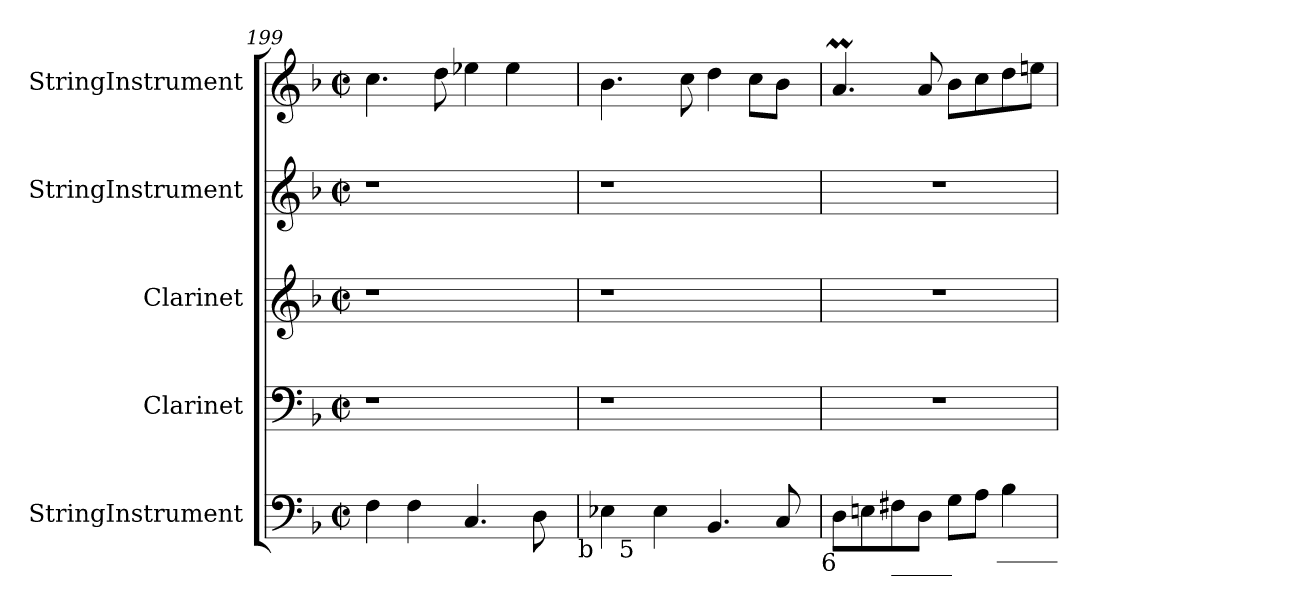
**kern	**kern	**kern	**kern	**kern
*part5	*part4	*part3	*part2	*part1
*staff5	*staff4	*staff3	*staff2	*staff1
*I"StringInstrument	*I"Clarinet	*I"Clarinet	*I"StringInstrument	*I"StringInstrument
*I'Str	*I'Cl	*I'Cl	*I'Str	*I'Str
*clefF4	*clefF4	*clefG2	*clefG2	*clefG2
*	*ITrd1c2	*ITrd1c2	*	*
*k[b-]	*k[b-e-a-]	*k[b-e-a-]	*k[b-]	*k[b-]
*F:	*E-:	*E-:	*F:	*F:
*M2/2	*M2/2	*M2/2	*M2/2	*M2/2
*met(c|)	*met(c|)	*met(c|)	*met(c|)	*met(c|)
=199	=199	=199	=199	=199
4F\	1r	1r	1r	4.cc\
4F\	.	.	.	.
.	.	.	.	8dd\
4.C/	.	.	.	4ee-X\
.	.	.	.	4ee-\
8D\	.	.	.	.
16ryy	16ryy	16ryy	16ryy	16ryy
!LO:TX:b:t=b	!	!	!	!
=200	=200	=200	=200	=200
*^	*	*	*	*
4E-X\	16ryy	1r	1r	1r	4.b-\
!	!LO:TX:b:t=5	!	!	!	!
.	1ryy	.	.	.	.
4E-\	.	.	.	.	.
.	.	.	.	.	8cc\
4.BB-/	.	.	.	.	4dd\
.	.	.	.	.	8cc\L
8C/	.	.	.	.	8b-\J
16ryy	.	16ryy	16ryy	16ryy	16ryy
!	!LO:TX:b:t=6	!	!	!	!
!!LO:LB:g=z
=201	=201	=201	=201	=201	=201
!LO:TX:b:t=#	!	!	!	!	!
*v	*v	*	*	*	*
8D\L	1r	1r	1r	4.am/
8En\	.	.	.	.
!LO:TX:b:t=_____	!	!	!	!
8F#X\	.	.	.	.
8D\J	.	.	.	8a/
8G\L	.	.	.	8b-\L
8A\J	.	.	.	8cc\
4B-\	.	.	.	8dd\
.	.	.	.	8een\J
!LO:TX:b:t=_____	!	!	!	!
=	=	=	=	=
*-	*-	*-	*-	*-
